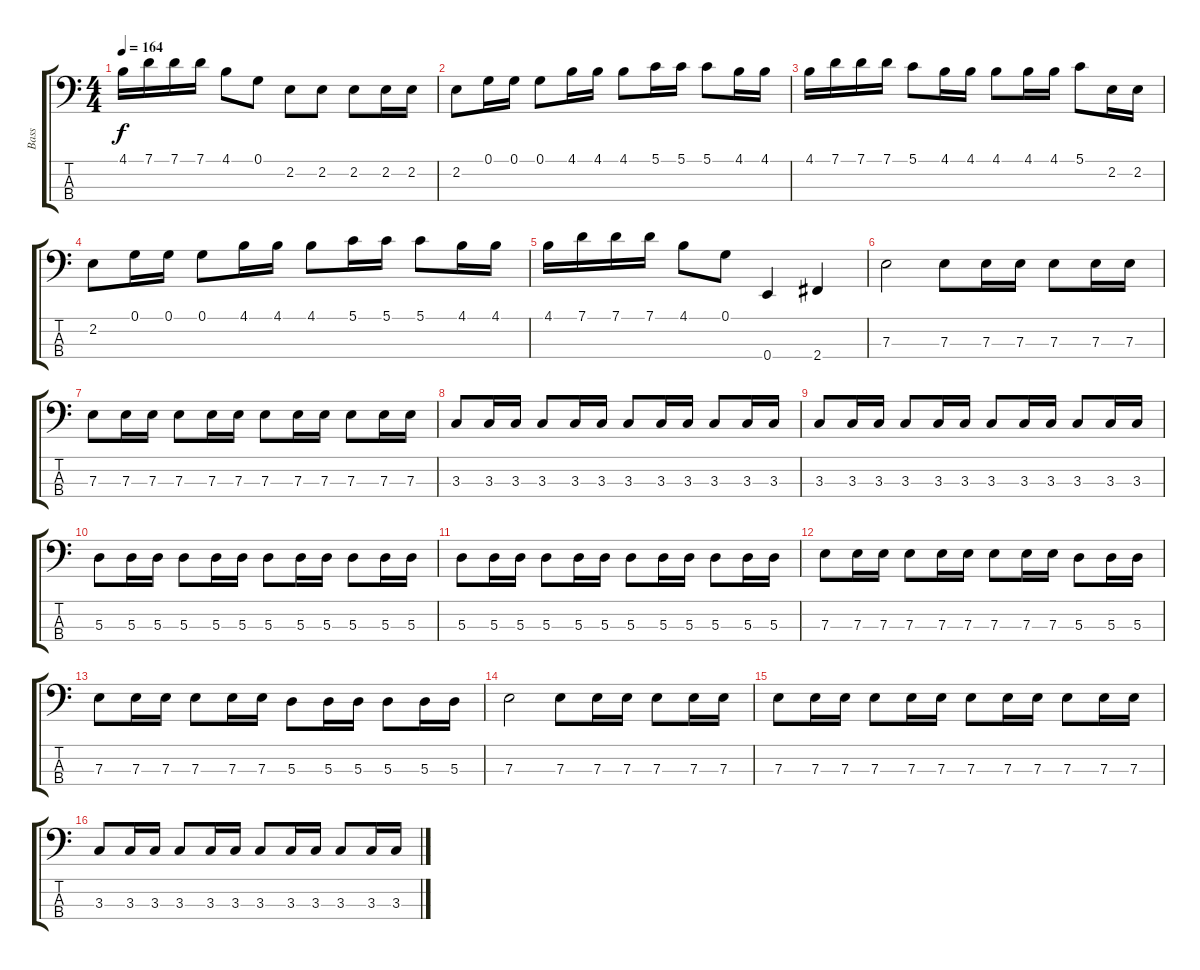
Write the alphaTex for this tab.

\track ("Bass" "Bass") {instrument electricbasspick}
\staff {score tabs}
\tuning (G2 D2 A1 E1) {hide}
\ts (4 4)
\tempo 164
\clef f4
\ks c
4.1.16{dy f} 7.1.16 7.1.16 7.1.16 4.1.8 0.1.8 2.2.8 2.2.8 2.2.8 2.2.16 2.2.16 |
2.2.8 0.1.16 0.1.16 0.1.8 4.1.16 4.1.16 4.1.8 5.1.16 5.1.16 5.1.8 4.1.16 4.1.16 |
4.1.16 7.1.16 7.1.16 7.1.16 5.1.8 4.1.16 4.1.16 4.1.8 4.1.16 4.1.16 5.1.8 2.2.16 2.2.16 |
2.2.8 0.1.16 0.1.16 0.1.8 4.1.16 4.1.16 4.1.8 5.1.16 5.1.16 5.1.8 4.1.16 4.1.16 |
4.1.16 7.1.16 7.1.16 7.1.16 4.1.8 0.1.8 0.4.4 2.4.4 |
7.3.2 7.3.8 7.3.16 7.3.16 7.3.8 7.3.16 7.3.16 |
7.3.8 7.3.16 7.3.16 7.3.8 7.3.16 7.3.16 7.3.8 7.3.16 7.3.16 7.3.8 7.3.16 7.3.16 |
3.3.8 3.3.16 3.3.16 3.3.8 3.3.16 3.3.16 3.3.8 3.3.16 3.3.16 3.3.8 3.3.16 3.3.16 |
3.3.8 3.3.16 3.3.16 3.3.8 3.3.16 3.3.16 3.3.8 3.3.16 3.3.16 3.3.8 3.3.16 3.3.16 |
5.3.8 5.3.16 5.3.16 5.3.8 5.3.16 5.3.16 5.3.8 5.3.16 5.3.16 5.3.8 5.3.16 5.3.16 |
5.3.8 5.3.16 5.3.16 5.3.8 5.3.16 5.3.16 5.3.8 5.3.16 5.3.16 5.3.8 5.3.16 5.3.16 |
7.3.8 7.3.16 7.3.16 7.3.8 7.3.16 7.3.16 7.3.8 7.3.16 7.3.16 5.3.8 5.3.16 5.3.16 |
7.3.8 7.3.16 7.3.16 7.3.8 7.3.16 7.3.16 5.3.8 5.3.16 5.3.16 5.3.8 5.3.16 5.3.16 |
7.3.2 7.3.8 7.3.16 7.3.16 7.3.8 7.3.16 7.3.16 |
7.3.8 7.3.16 7.3.16 7.3.8 7.3.16 7.3.16 7.3.8 7.3.16 7.3.16 7.3.8 7.3.16 7.3.16 |
3.3.8 3.3.16 3.3.16 3.3.8 3.3.16 3.3.16 3.3.8 3.3.16 3.3.16 3.3.8 3.3.16 3.3.16
